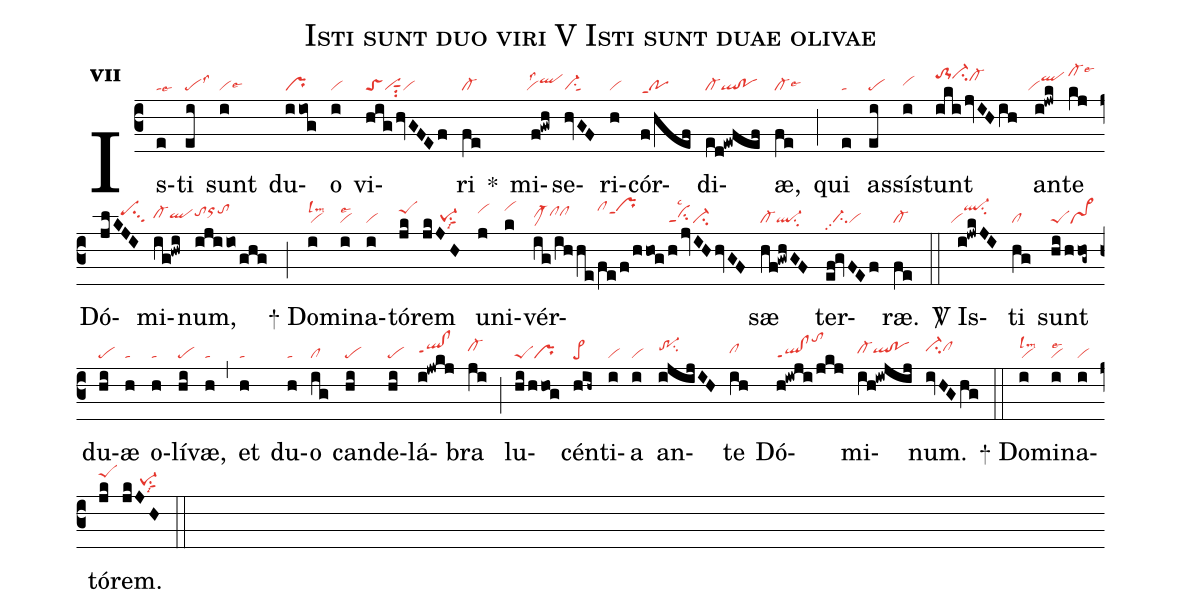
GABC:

name:Isti sunt duo viri V Isti sunt duae olivae;
office-part:re;
mode:7;
nabc-lines:1;
%%
initial-style: 1;
name: Isti sunt duo viri;
mode:7;
office-part: Responsorium;
annotation: Resp.;
annotation: vii;
nabc-lines:1;
%%
(c3) Is(e|talse6)ti(ei|pelss3) sunt(i|vilse6) du(iiog|pr)o(i|vi) vi(hig/hvGFEf|toSvisut1su2vi)ri(fe|cl-) <sp>*</sp>() mi(f!gwh|`vilss2qlhi)se(hvGF|vi-su1sut1)ri(h|vi)cór(f/hef|poppt1)di(ed!ewfef|cl-ql!po)æ,(fe|cl-lse6) (;) qui(e|ta) as(ei|pe)sís(i|vihh)tunt(iki/jvIHih|to-1hkci-hkcl-hj) an(i!jwk|``viqlhj)te(kj|cl-hllse6) Dó(jlKJI|//////pehisu3)mi(ig!hwi|cl-hhqlhh)num,(ijiio/ghg|tohiorhjtohj) (;)
<sp>+</sp> Do(i|vilslm2)mi(i|vilse2)na(i|vi)tó(jk|peShj)rem(jkJH|/////pe-1su1sut1lsi8) u(j|vihj)ni(k|vihk)vér(ig/ih/he|clM-hhclhiclhi|fe/f/hhog|clhkprhkppt1|h/jvIHhvGF|cippt1lsc2ci-)sæ(hf!gwhGF|cl-ql-su2) ter(ef!gvFEf|//ci-pp2vi)ræ.(fe|cl-) (::)

<sp>V/</sp> Is(i!jwkJI|``viql-hksu2)ti(hg|cl) sunt(hi/hhog~|peSvs>) du(hi|pe)æ(h|ta) o(h|ta)lí(hi|pe)væ,(h|ta) (,) et(h|ta) du(h|ta)o(ig|cl) can(hi|pe)de(hi|pe)lá(i!jwkj|qlhh!clhhppt1)bra(ji|cl-hi) (;) lu(hi/hhog|peSpr)cén(hih~|pe>)ti(i|vi)a(i|vi) an(ijijIH|tr-1hisu2)te(ih|clhh) Dó(h!iwji/jkj|ql!clppt1tohm)mi(ih!iwjij|cl-hhqlhh!pohh)num.(ivHGhg|ci-hiclhi) (::)
<sp>+</sp> Do(i|vilslm2)mi(i|vilse2)na(i|vi)tó(jk|peShj)rem.(jkJH|/////pe-1su1sut1lsi8) (::)
